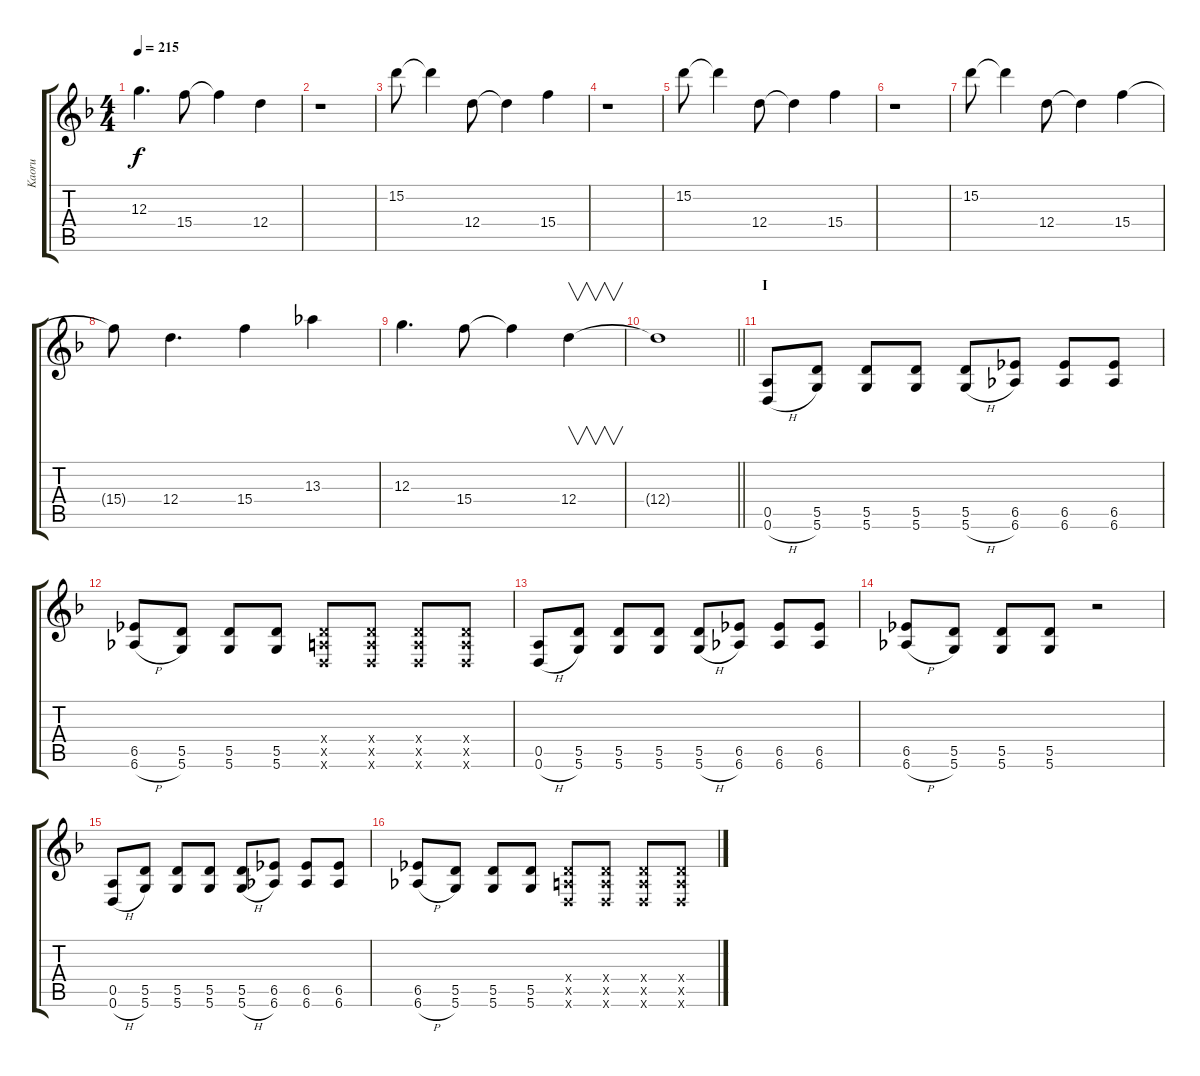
\track ("Kaoru" "Kaoru") {instrument overdrivenguitar}
\staff {score tabs}
\tuning (E4 B3 G3 D3 A2 D2) {hide}
\ts (4 4)
\tempo 215
\clef g2
\ks f
12.3.4{d dy f} 15.4.8 15.4{t}.4 12.4.4 |
r.1 |
15.2.8 15.2{t}.4 12.4.8 12.4{t}.4 15.4.4 |
r.1 |
15.2.8 15.2{t}.4 12.4.8 12.4{t}.4 15.4.4 |
r.1 |
15.2.8 15.2{t}.4 12.4.8 12.4{t}.4 15.4.4 |
15.4{t}.8 12.4.4{d} 15.4.4 13.3.4 |
12.3.4{d} 15.4.8 15.4{t}.4 12.4.4{v} |
\barLineRight lightlight
12.4{t}.1 |
\section ("" "I")
(0.5 0.6{h}).8 (5.5 5.6).8 (5.5 5.6).8 (5.5 5.6).8 (5.5 5.6{h}).8 (6.5 6.6).8 (6.5 6.6).8 (6.5 6.6).8 |
(6.5 6.6{h}).8 (5.5 5.6).8 (5.5 5.6).8 (5.5 5.6).8 (0.4{x} 0.5{x} 0.6{x}).8 (0.4{x} 0.5{x} 0.6{x}).8 (0.4{x} 0.5{x} 0.6{x}).8 (0.4{x} 0.5{x} 0.6{x}).8 |
(0.5 0.6{h}).8 (5.5 5.6).8 (5.5 5.6).8 (5.5 5.6).8 (5.5 5.6{h}).8 (6.5 6.6).8 (6.5 6.6).8 (6.5 6.6).8 |
(6.5 6.6{h}).8 (5.5 5.6).8 (5.5 5.6).8 (5.5 5.6).8 r.2 |
(0.5 0.6{h}).8 (5.5 5.6).8 (5.5 5.6).8 (5.5 5.6).8 (5.5 5.6{h}).8 (6.5 6.6).8 (6.5 6.6).8 (6.5 6.6).8 |
(6.5 6.6{h}).8 (5.5 5.6).8 (5.5 5.6).8 (5.5 5.6).8 (0.4{x} 0.5{x} 0.6{x}).8 (0.4{x} 0.5{x} 0.6{x}).8 (0.4{x} 0.5{x} 0.6{x}).8 (0.4{x} 0.5{x} 0.6{x}).8
